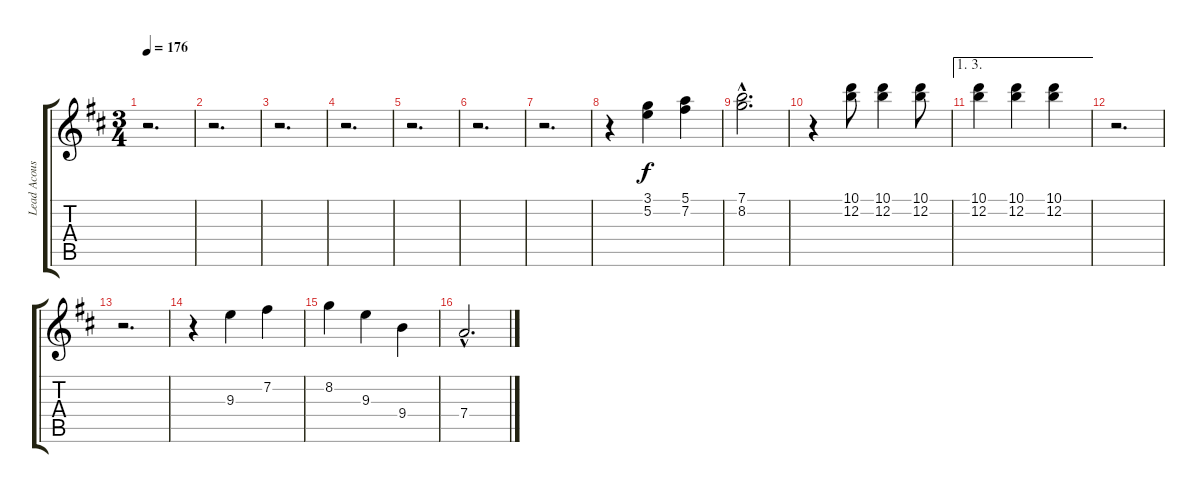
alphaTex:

\track ("Lead Acoustic" "Lead Acous") {instrument acousticguitarsteel}
\staff {score tabs}
\tuning (E4 B3 G3 D3 A2 E2) {hide}
\ts (3 4)
\tempo 176
\clef g2
\ks d
r.2{d dy f} |
r.2{d} |
r.2{d} |
r.2{d} |
r.2{d} |
r.2{d} |
r.2{d} |
r.4 (3.1 5.2).4 (5.1 7.2).4 |
(7.1{hac} 8.2{hac}).2{d} |
r.4 (10.1 12.2).8 (10.1 12.2).4 (10.1 12.2).8 |
\ae (1 3)
(10.1 12.2).4 (10.1 12.2).4 (10.1 12.2).4 |
r.2{d} |
r.2{d} |
r.4 9.3.4 7.2.4 |
8.2.4 9.3.4 9.4.4 |
7.4{hac}.2{d}
